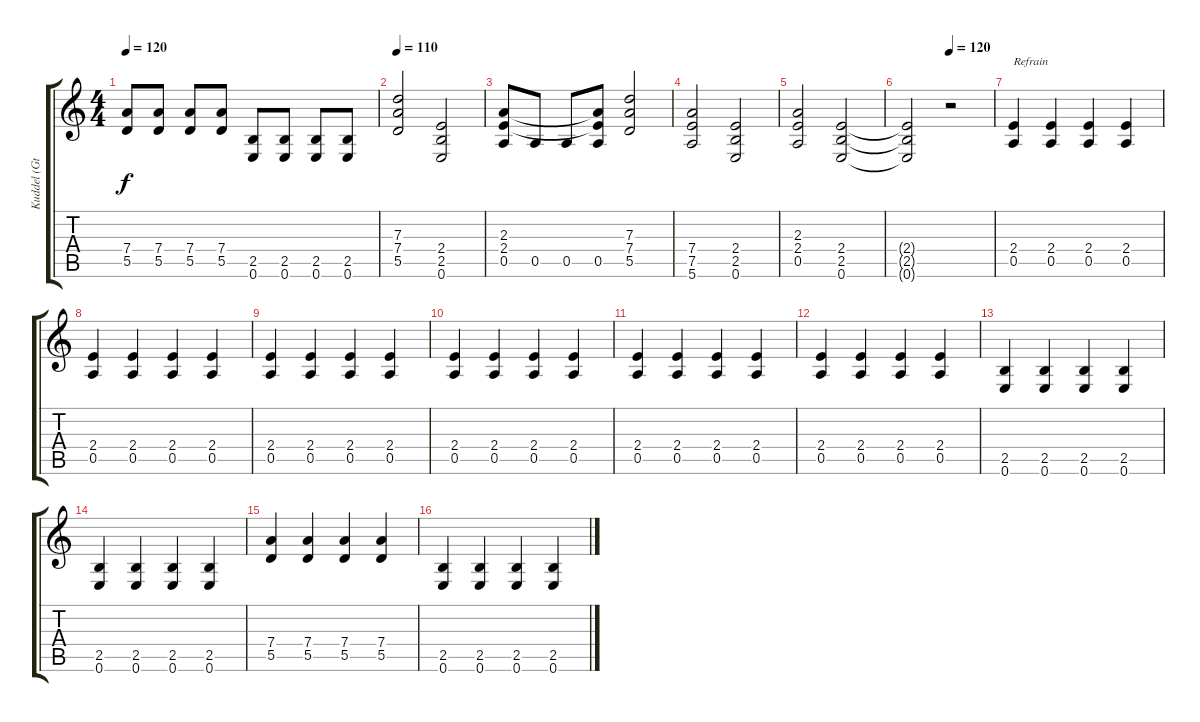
\track ("Kuddel (Gtr. 1)" "Kuddel (Gt") {instrument distortionguitar}
\staff {score tabs}
\tuning (E4 B3 G3 D3 A2 E2) {hide}
\ts (4 4)
\tempo 120
\clef g2
\ks c
(7.4 5.5).8{dy f} (7.4 5.5).8 (7.4 5.5).8 (7.4 5.5).8 (2.5 0.6).8 (2.5 0.6).8 (2.5 0.6).8 (2.5 0.6).8 |
\tempo 110
(7.3 7.4 5.5).2 (2.4 2.5 0.6).2 |
(2.3 2.4 0.5).8 0.5.8 0.5.8 (2.3{t} 2.4{t} 0.5).8 (7.3 7.4 5.5).2 |
(7.4 7.5 5.6).2 (2.4 2.5 0.6).2 |
(2.3 2.4 0.5).2 (2.4 2.5 0.6).2 |
\tempo (120 0.5)
(2.4{t} 2.5{t} 0.6{t}).2 r.2 |
(2.4 0.5).4{txt "Refrain"} (2.4 0.5).4 (2.4 0.5).4 (2.4 0.5).4 |
(2.4 0.5).4 (2.4 0.5).4 (2.4 0.5).4 (2.4 0.5).4 |
(2.4 0.5).4 (2.4 0.5).4 (2.4 0.5).4 (2.4 0.5).4 |
(2.4 0.5).4 (2.4 0.5).4 (2.4 0.5).4 (2.4 0.5).4 |
(2.4 0.5).4 (2.4 0.5).4 (2.4 0.5).4 (2.4 0.5).4 |
(2.4 0.5).4 (2.4 0.5).4 (2.4 0.5).4 (2.4 0.5).4 |
(2.5 0.6).4 (2.5 0.6).4 (2.5 0.6).4 (2.5 0.6).4 |
(2.5 0.6).4 (2.5 0.6).4 (2.5 0.6).4 (2.5 0.6).4 |
(7.4 5.5).4 (7.4 5.5).4 (7.4 5.5).4 (7.4 5.5).4 |
(2.5 0.6).4 (2.5 0.6).4 (2.5 0.6).4 (2.5 0.6).4
